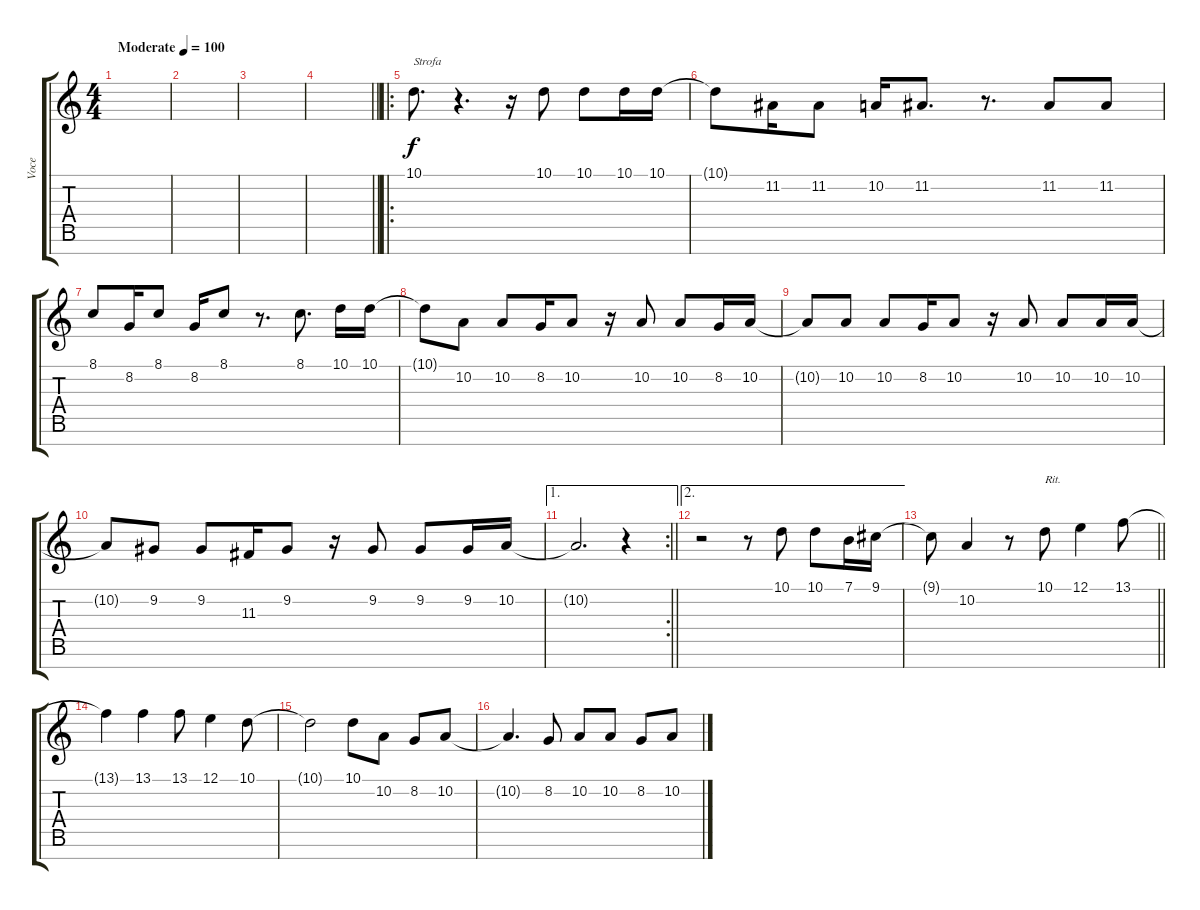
\track ("Voce" "Voce") {instrument lead1square}
\staff {score tabs}
\tuning (E4 B3 G3 D3 A2 E2 B1) {hide}
\ts (4 4)
\tempo (100 "Moderate")
\clef g2
\ks c
|
|
|
\barLineRight lightlight
|
\ro
10.1.8{d txt "Strofa"} r.4{d} r.16 10.1.8 10.1.8 10.1.16 10.1.16 |
10.1{t}.8 11.2.16 11.2.8 10.2.16 11.2.8{d} r.8{d} 11.2.8 11.2.8 |
8.1.8 8.2.16 8.1.8 8.2.16 8.1.8 r.8{d} 8.1.8{d} 10.1.16 10.1.16 |
10.1{t}.8 10.2.8 10.2.8 8.2.16 10.2.8 r.16 10.2.8 10.2.8 8.2.16 10.2.16 |
10.2{t}.8 10.2.8 10.2.8 8.2.16 10.2.8 r.16 10.2.8 10.2.8 10.2.16 10.2.16 |
10.2{t}.8 9.2.8 9.2.8 11.3.16 9.2.8 r.16 9.2.8 9.2.8 9.2.16 10.2.16 |
\ae 1
\rc 2
\barLineRight lightlight
10.2{t}.2{d} r.4 |
\ae 2
r.2 r.8 10.1.8 10.1.8 7.1.16 9.1.16 |
\barLineRight lightlight
9.1{t}.8 10.2.4 r.8 10.1.8{txt "Rit."} 12.1.4 13.1.8 |
13.1{t}.4 13.1.4 13.1.8 12.1.4 10.1.8 |
10.1{t}.2 10.1.8 10.2.8 8.2.8 10.2.8 |
10.2{t}.4{d} 8.2.8 10.2.8 10.2.8 8.2.8 10.2.8
